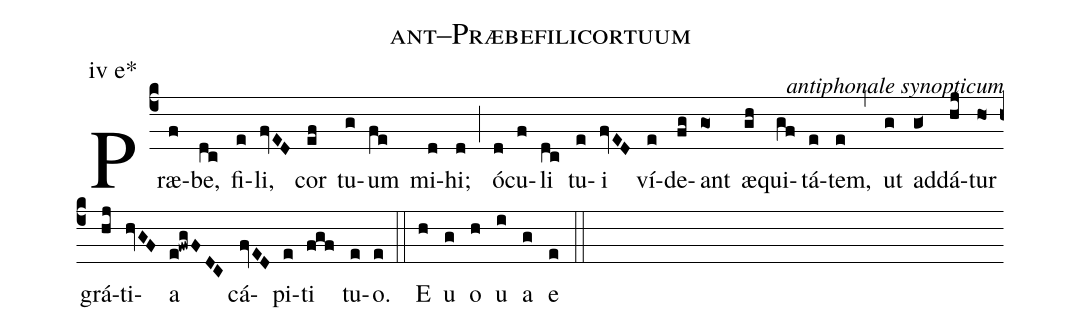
name: ant--Præbefilicortuum ;
commentary: antiphonale synopticum;
annotation: iv e*;
%%
(c4) Præ(f)be,(dc) fi(e)li,(fvED) cor(ef) tu(g)um(fe) mi(d)hi;(d) (;) ó(d)cu(f)li(dc) tu(e)i(fvED) ví(e)de(fg)ant(go>) æ(gh)qui(gf)tá(e)tem,(e) (,) ut(g) ad(g<)dá(hj)tur(ho>) grá(hj)ti(hvGF)a(e!fwgFDC) cá(fvED)pi(e)ti(fgf) tu(e)o.(e) (::) E(h) u(g) o(h) u(i) a(g) e(e) (::)
